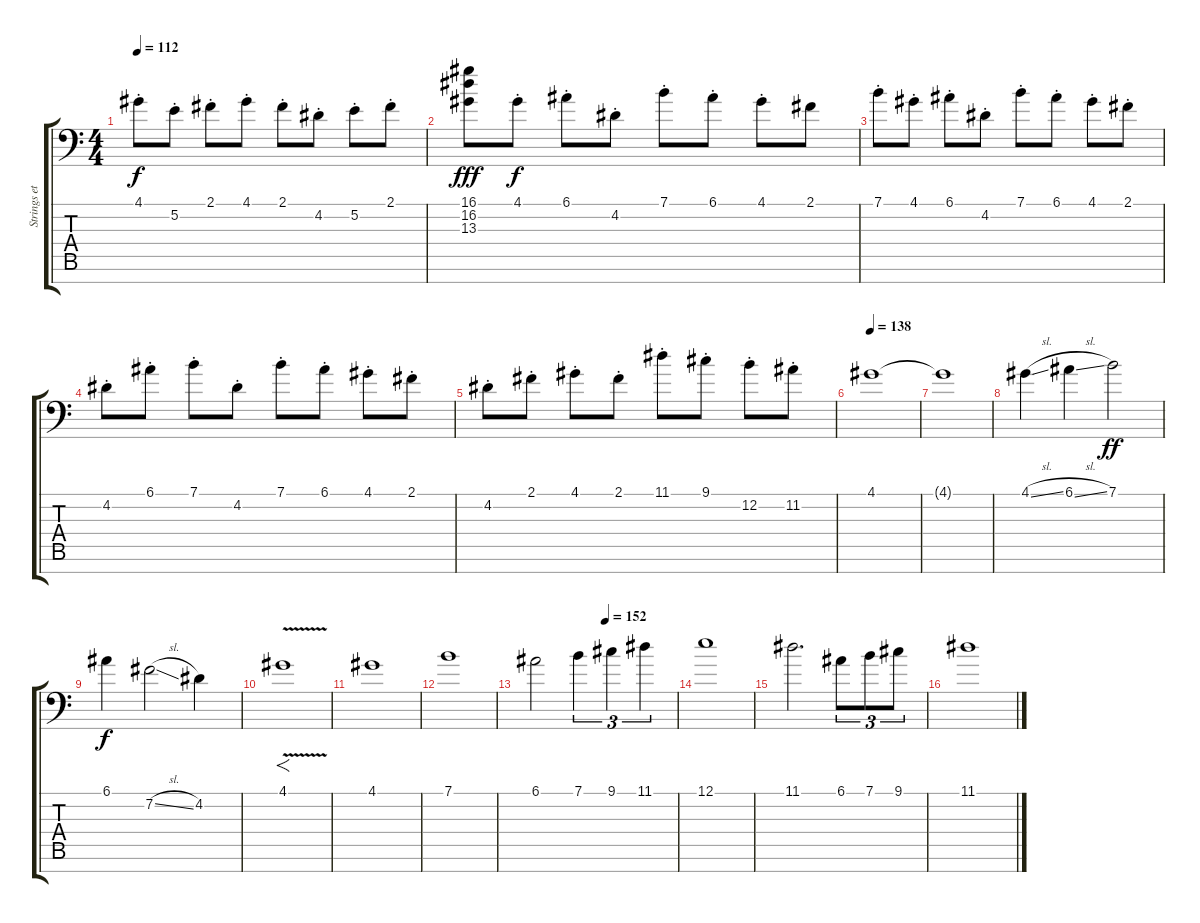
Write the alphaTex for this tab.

\track ("Strings etc." "Strings et") {instrument stringensemble1}
\staff {score tabs}
\tuning (E4 B3 G3 D3 A2 E2 C-1) {hide}
\ts (4 4)
\tempo 112
\clef f4
\ks c
4.1{st}.8{dy f} 5.2{st}.8 2.1{st}.8 4.1{st}.8 2.1{st}.8 4.2{st}.8 5.2{st}.8 2.1{st}.8 |
(16.1 16.2 13.3).8{dy fff volume 11 balance 7 instrument choiraahs} 4.1{st}.8{dy f balance 13 instrument stringensemble1} 6.1{st}.8 4.2{st}.8 7.1{st}.8 6.1{st}.8 4.1{st}.8 2.1.8 |
7.1{st}.8 4.1{st}.8 6.1{st}.8 4.2{st}.8 7.1{st}.8 6.1{st}.8 4.1{st}.8 2.1{st}.8 |
4.2{st}.8 6.1{st}.8 7.1{st}.8 4.2{st}.8 7.1{st}.8 6.1{st}.8 4.1{st}.8 2.1{st}.8 |
4.2{st}.8 2.1{st}.8 4.1{st}.8 2.1{st}.8 11.1{st}.8 9.1{st}.8 12.2{st}.8 11.2{st}.8 |
\tempo 138
4.1.1{balance 3 instrument synthvoice} |
4.1{t}.1 |
4.1{sl}.4 6.1{sl}.4 7.1.2{dy ff} |
6.1.4{dy f} 7.2{sl}.2 4.2.4 |
4.1{v}.1{f} |
4.1.1 |
7.1.1 |
\tempo (152 0.5)
6.1.2 7.1.4{tu (3 2) instrument stringensemble1} 9.1.4{tu (3 2)} 11.1.4{tu (3 2)} |
12.1.1 |
11.1.2{d} 6.1.8{tu (3 2)} 7.1.8{tu (3 2)} 9.1.8{tu (3 2)} |
11.1.1
